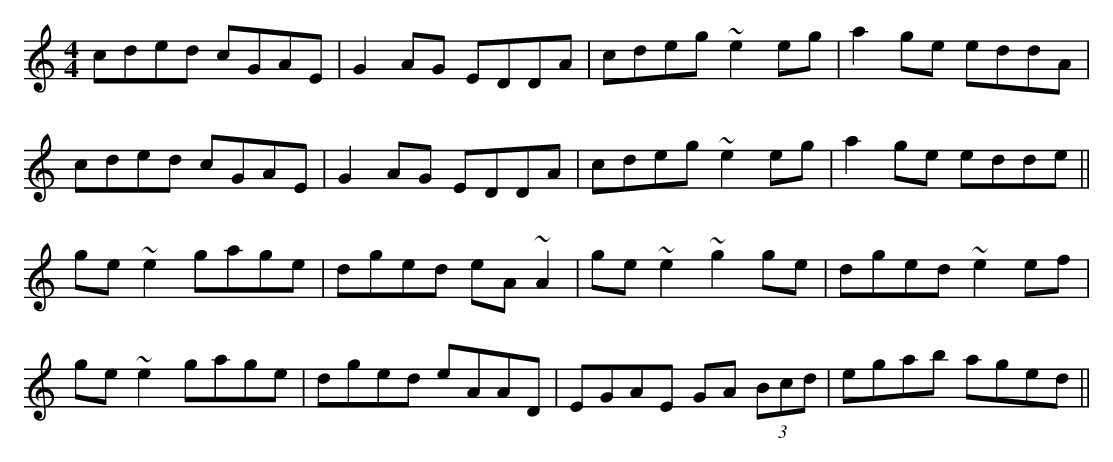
X:1
M:4/4
K:C
cded cGAE|G2AG EDDA|cdeg ~e2eg|a2ge eddA|
cded cGAE|G2AG EDDA|cdeg ~e2eg|a2ge edde||
ge~e2 gage|dged eA~A2|ge~e2 ~g2ge|dged ~e2ef|
ge~e2 gage|dged eAAD|EGAE GA (3Bcd|egab aged||
